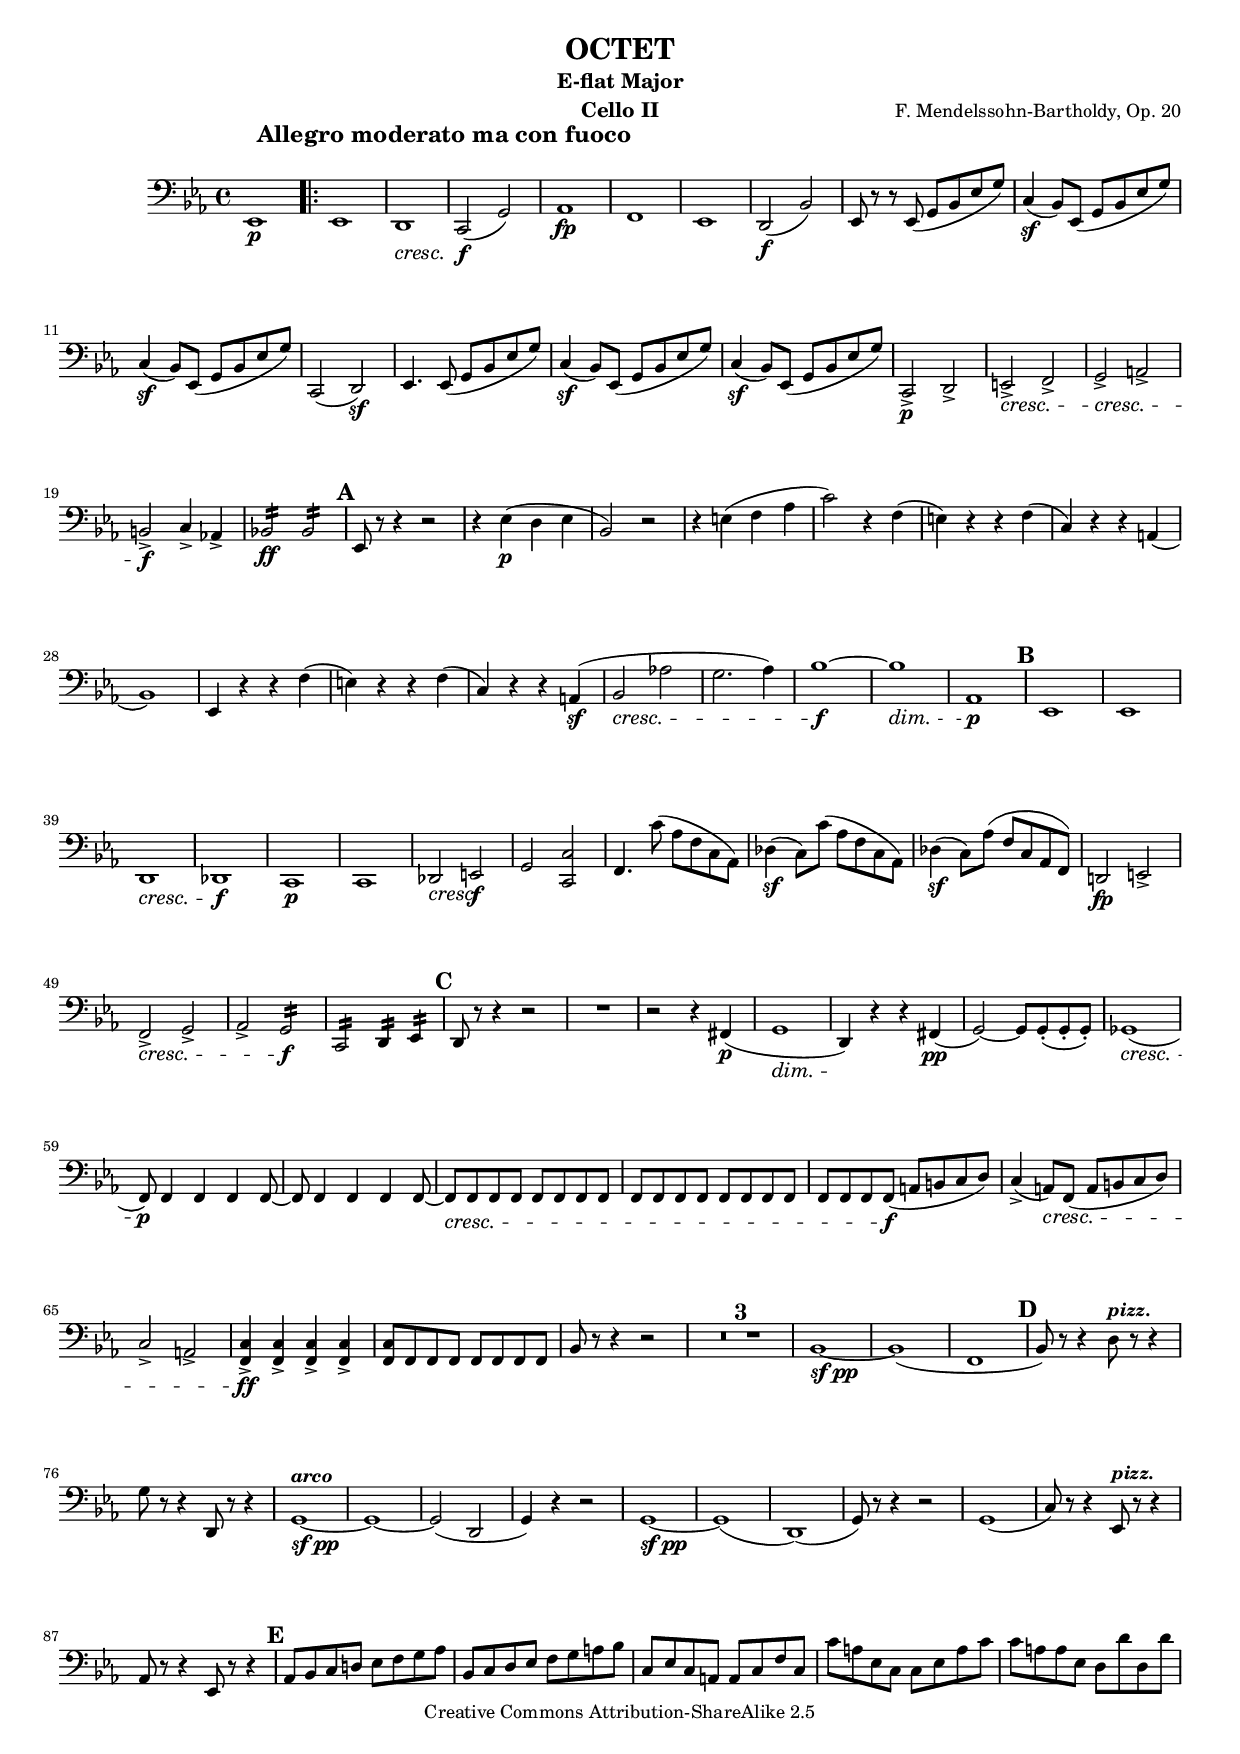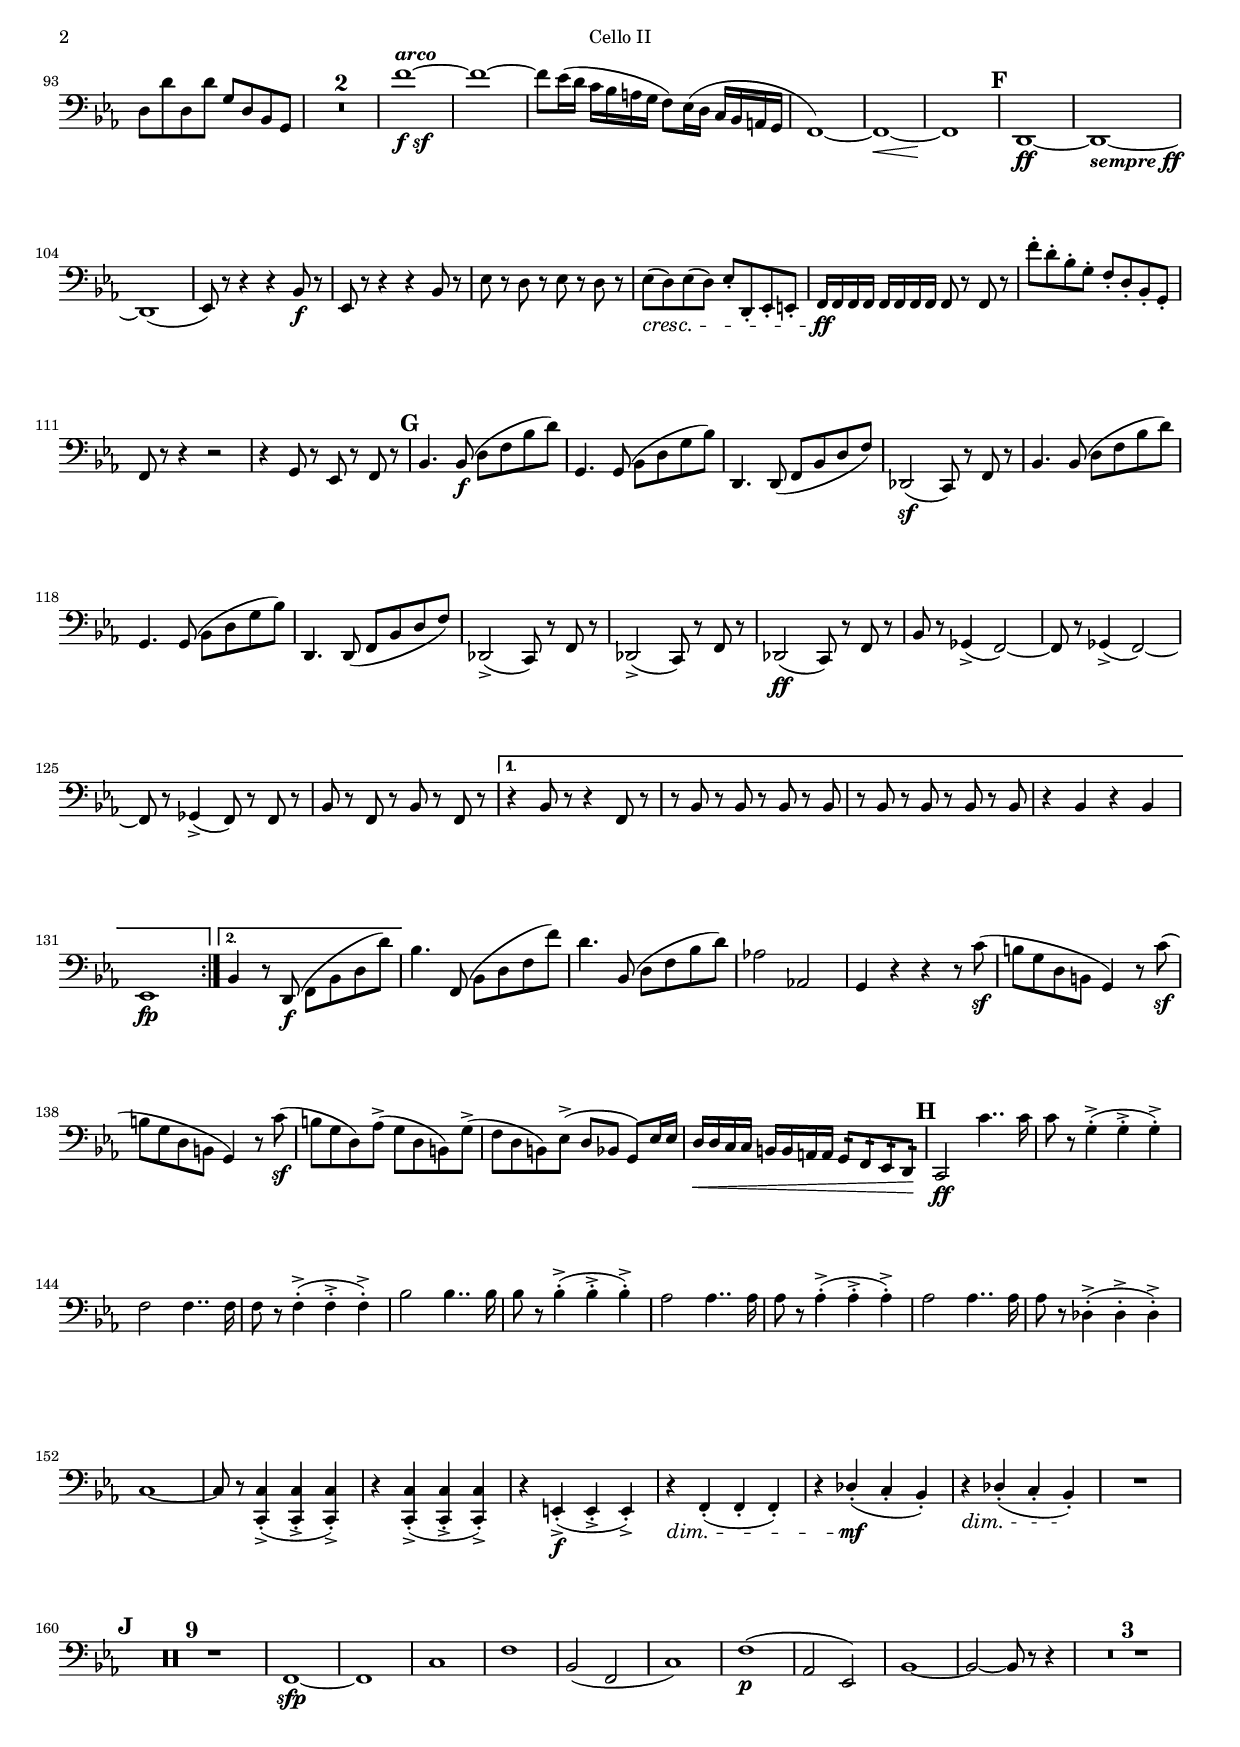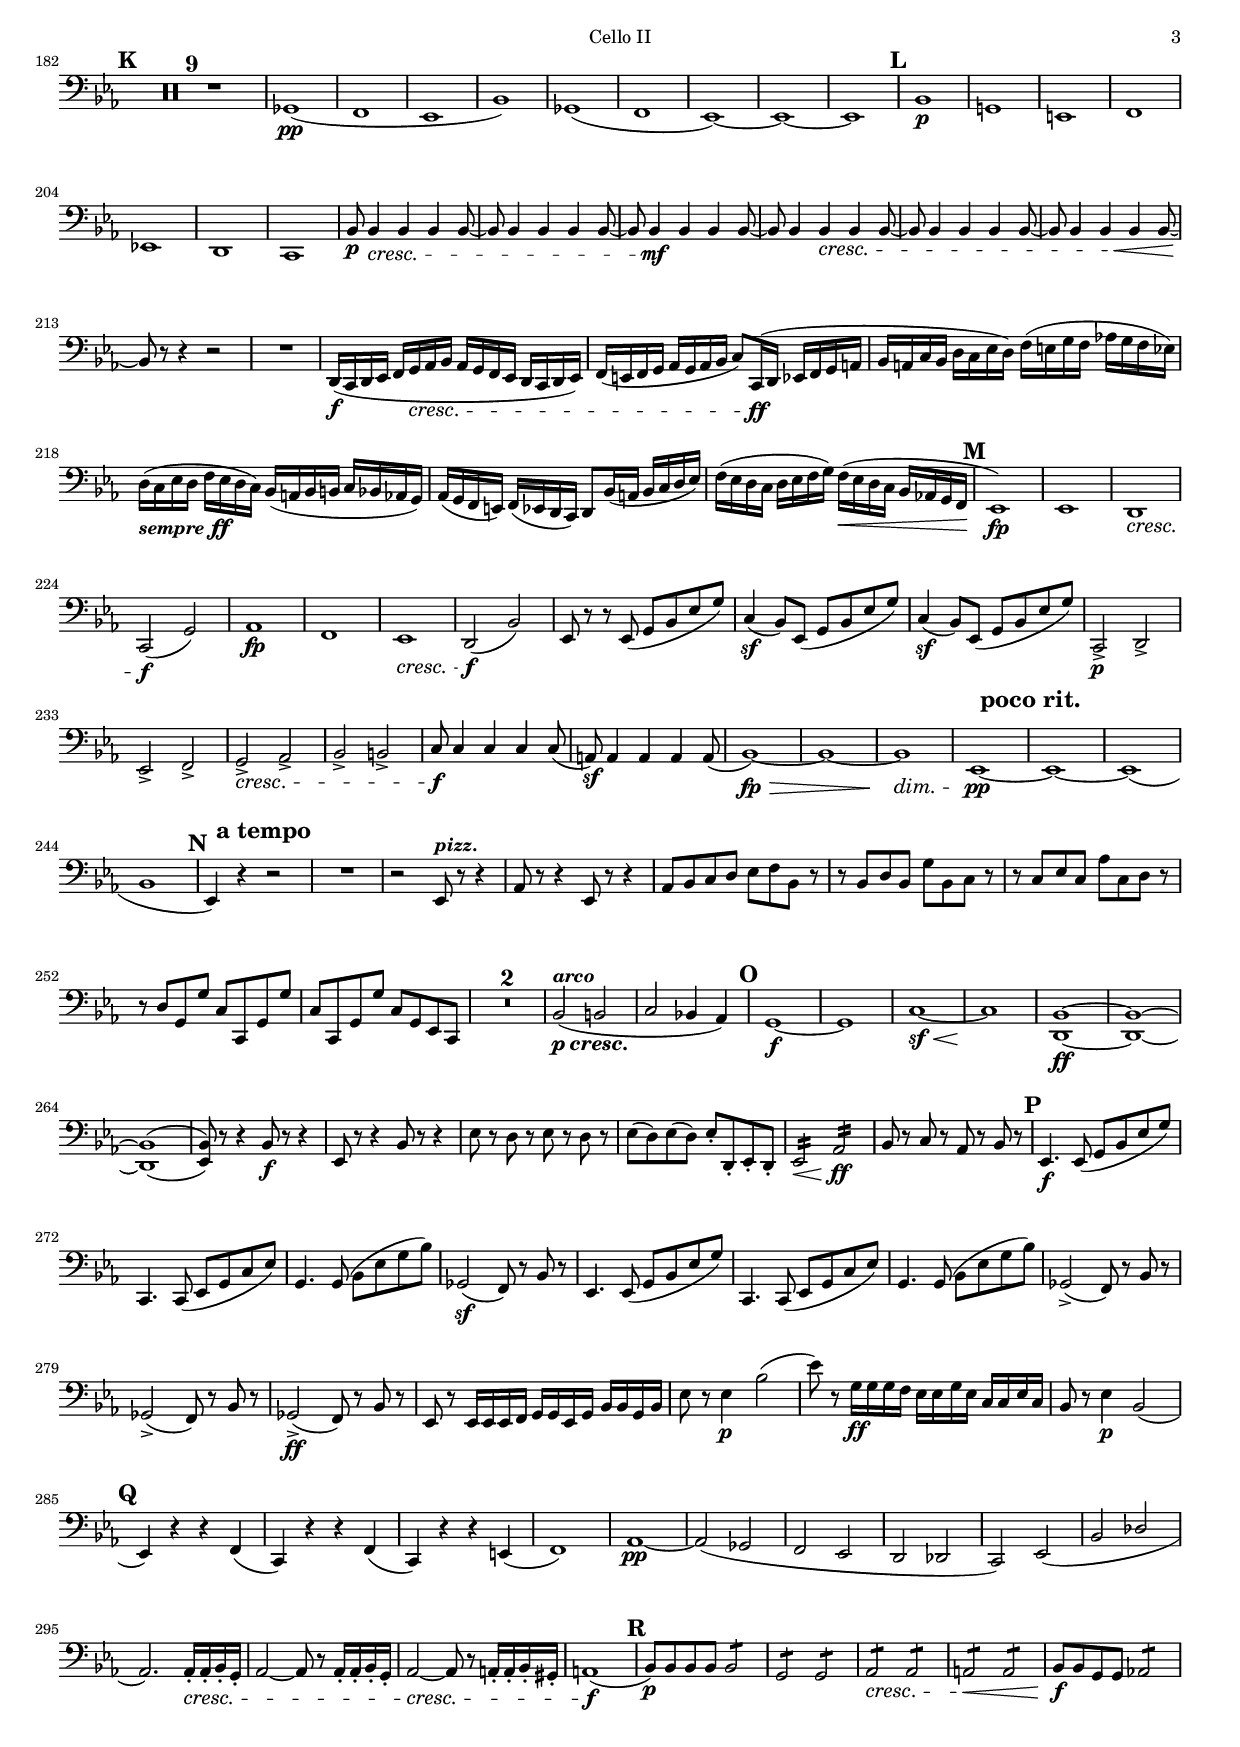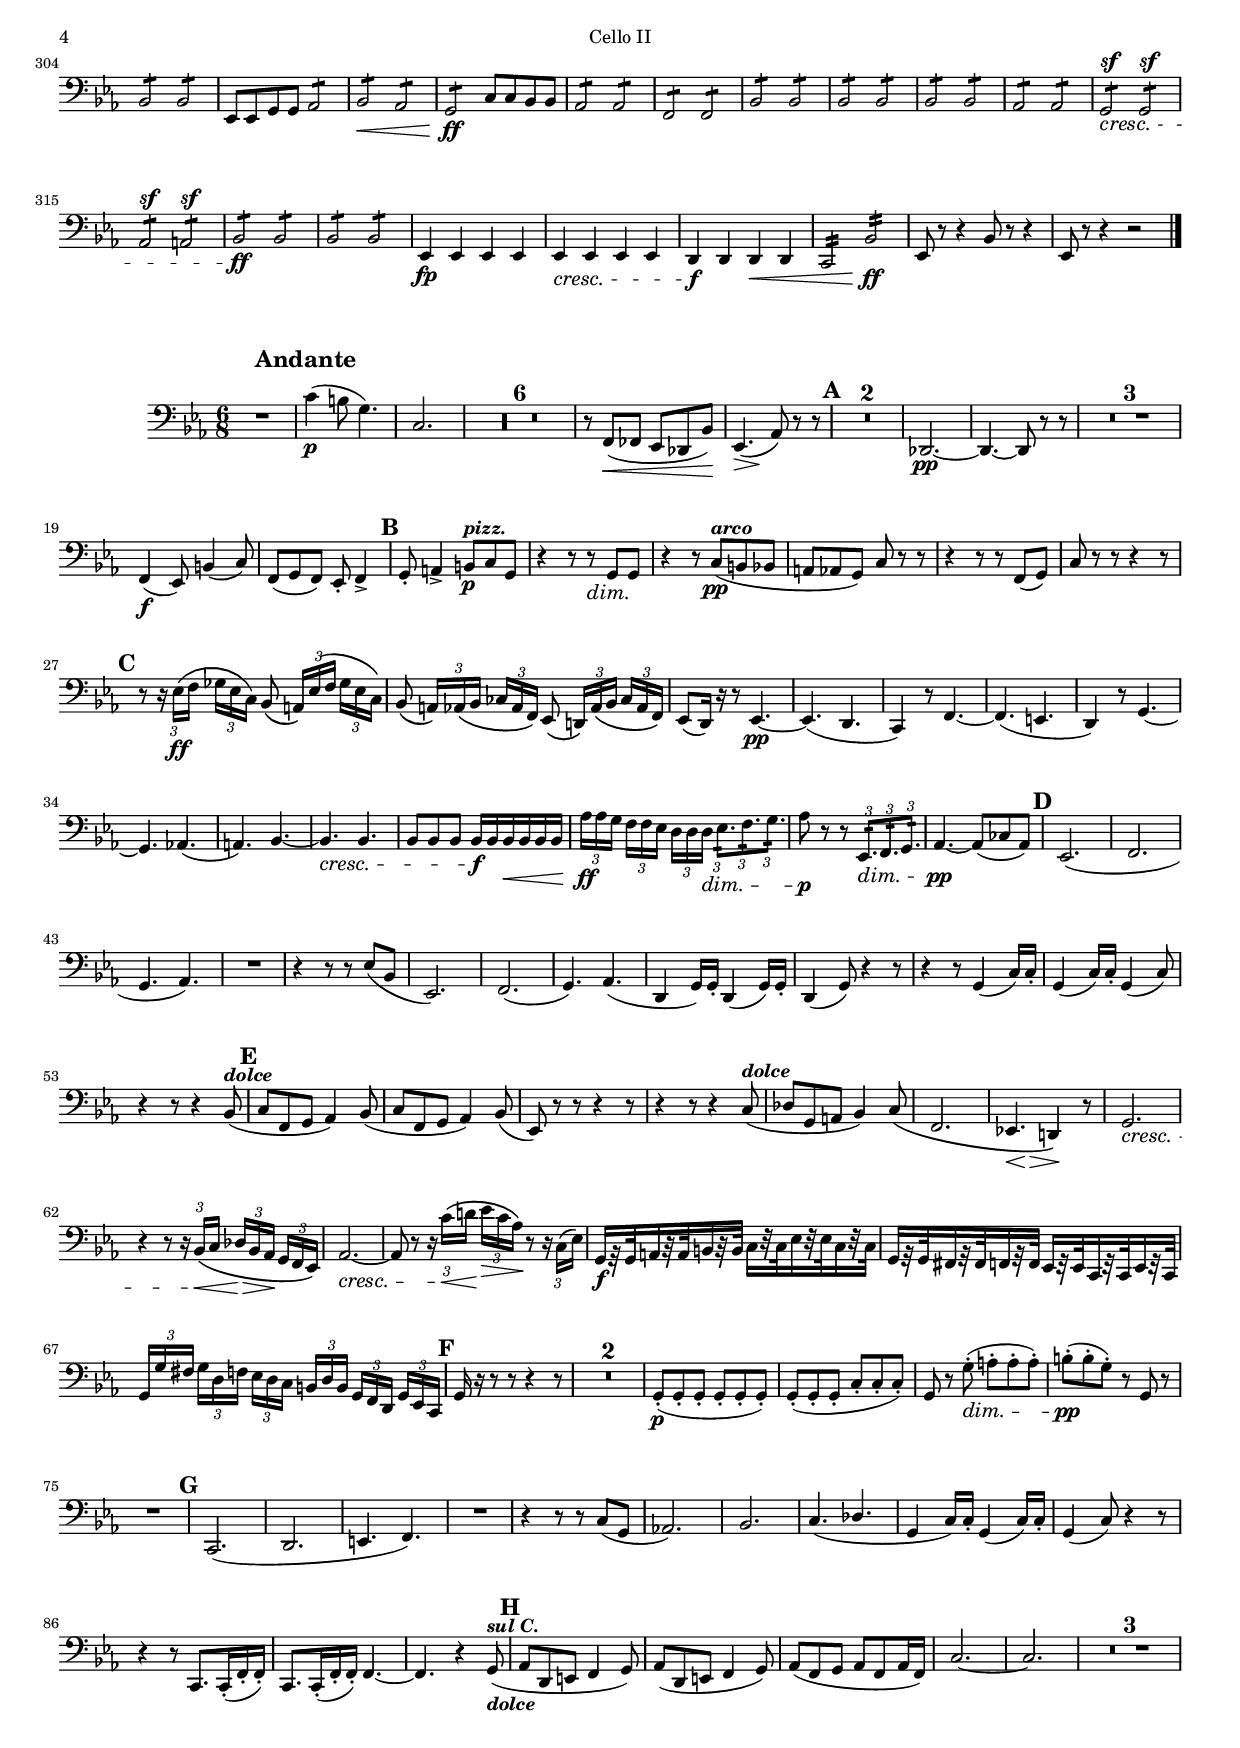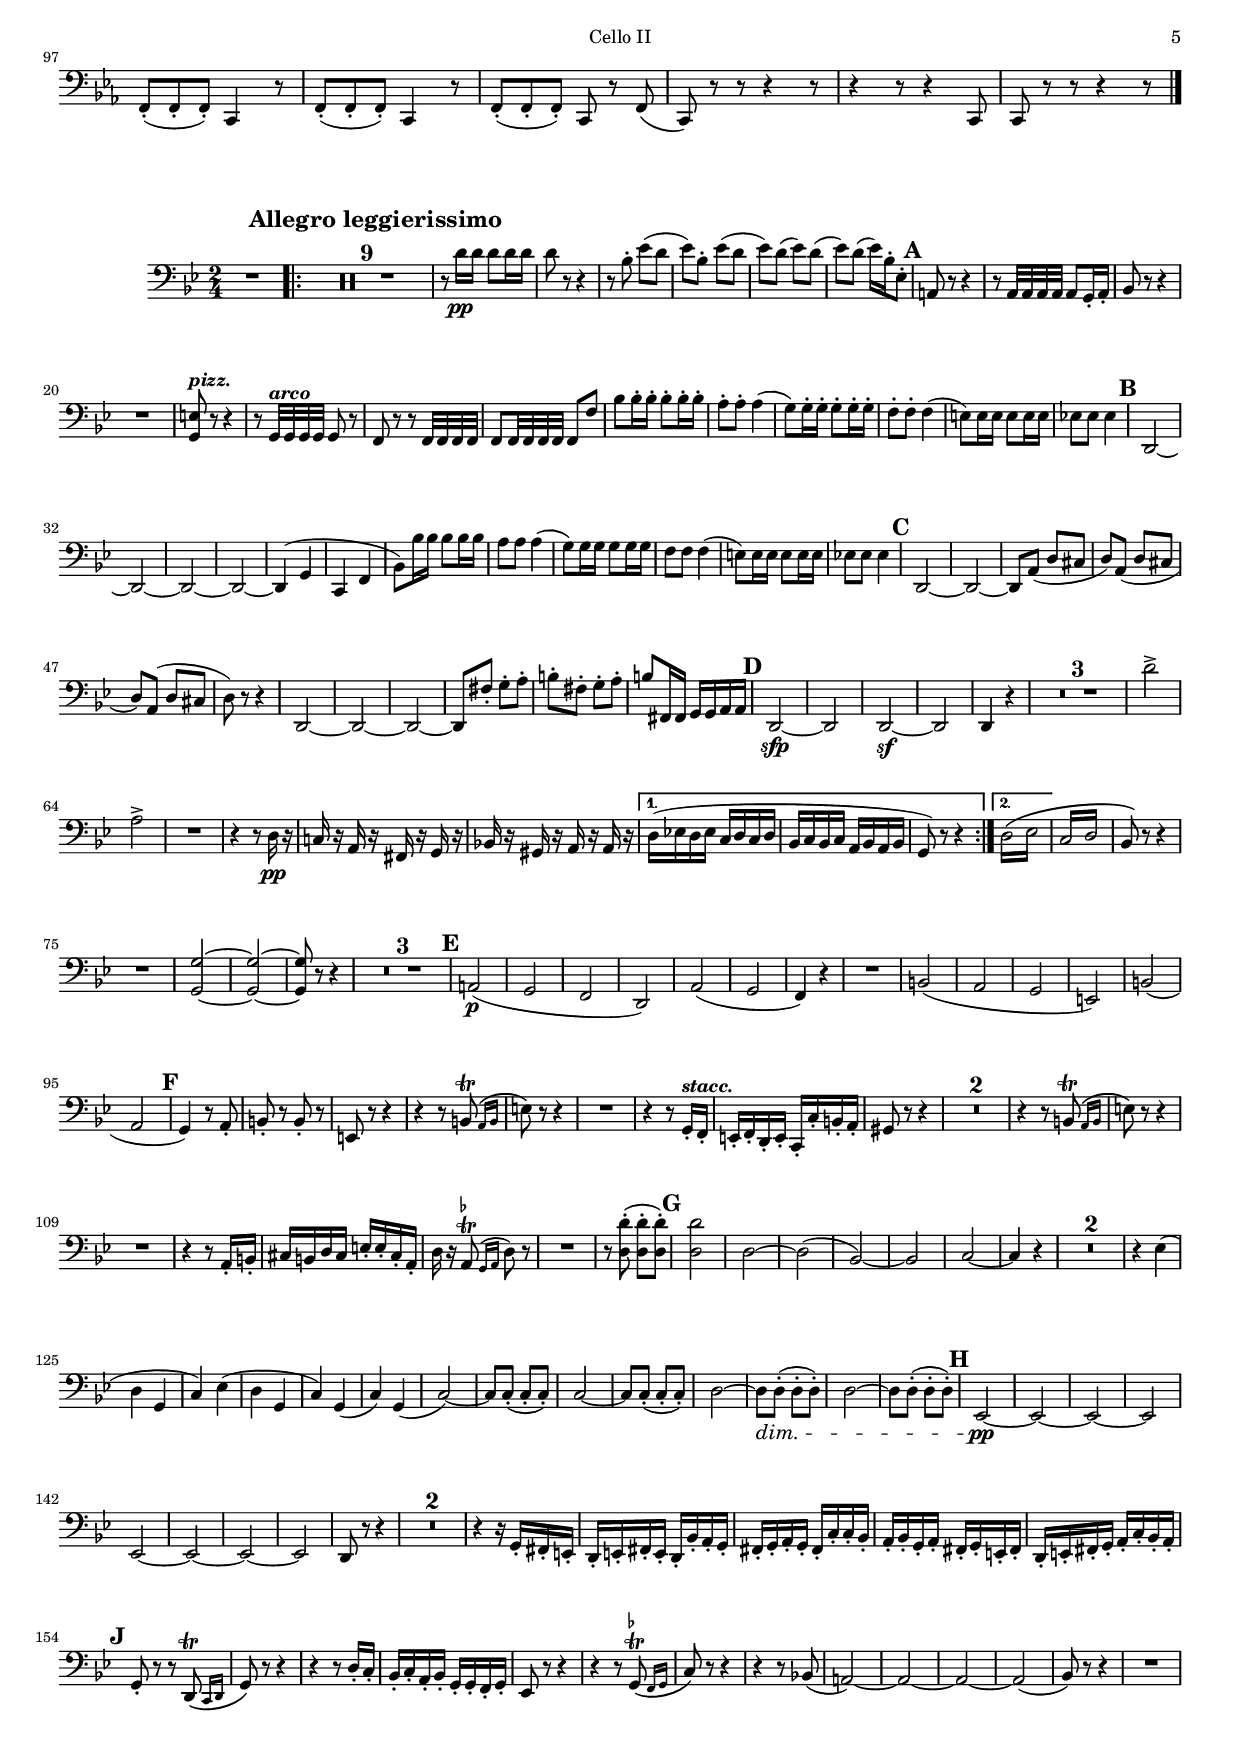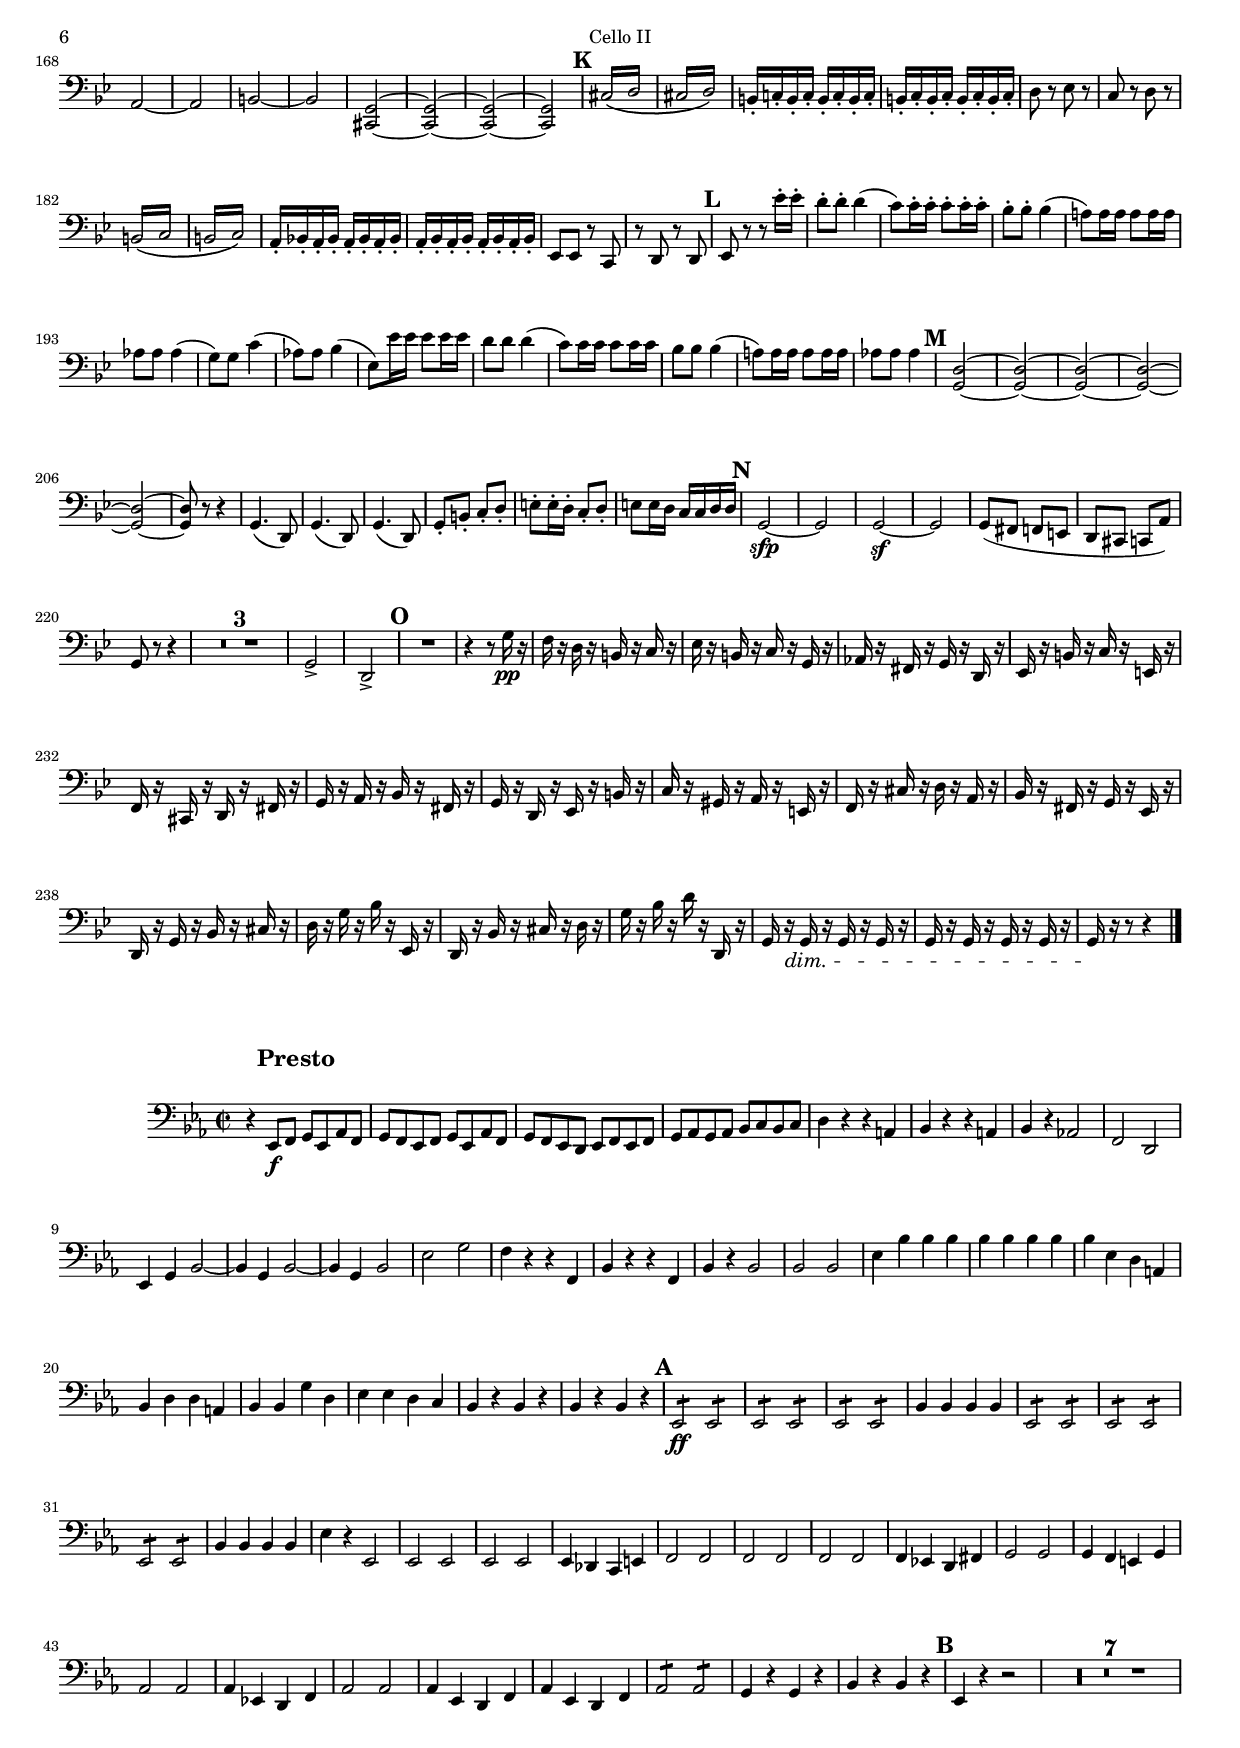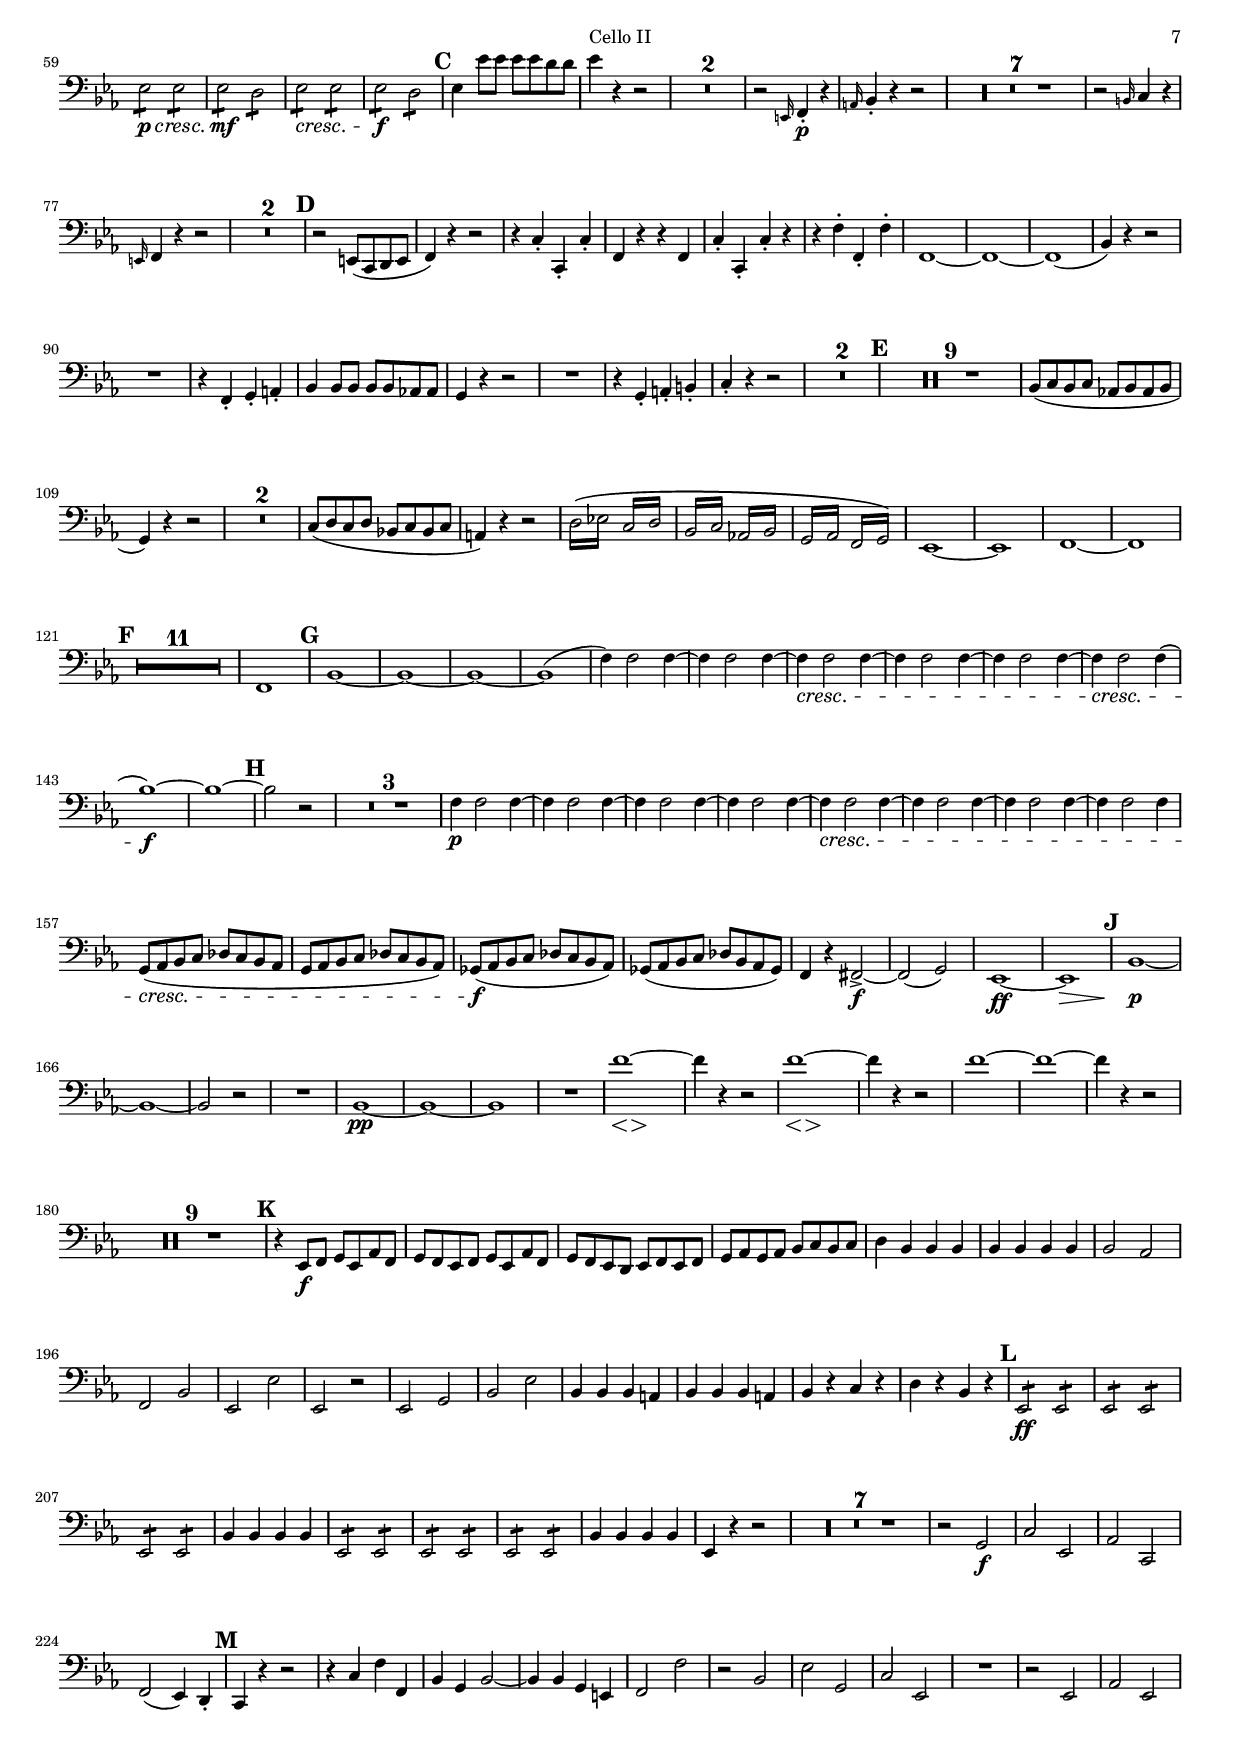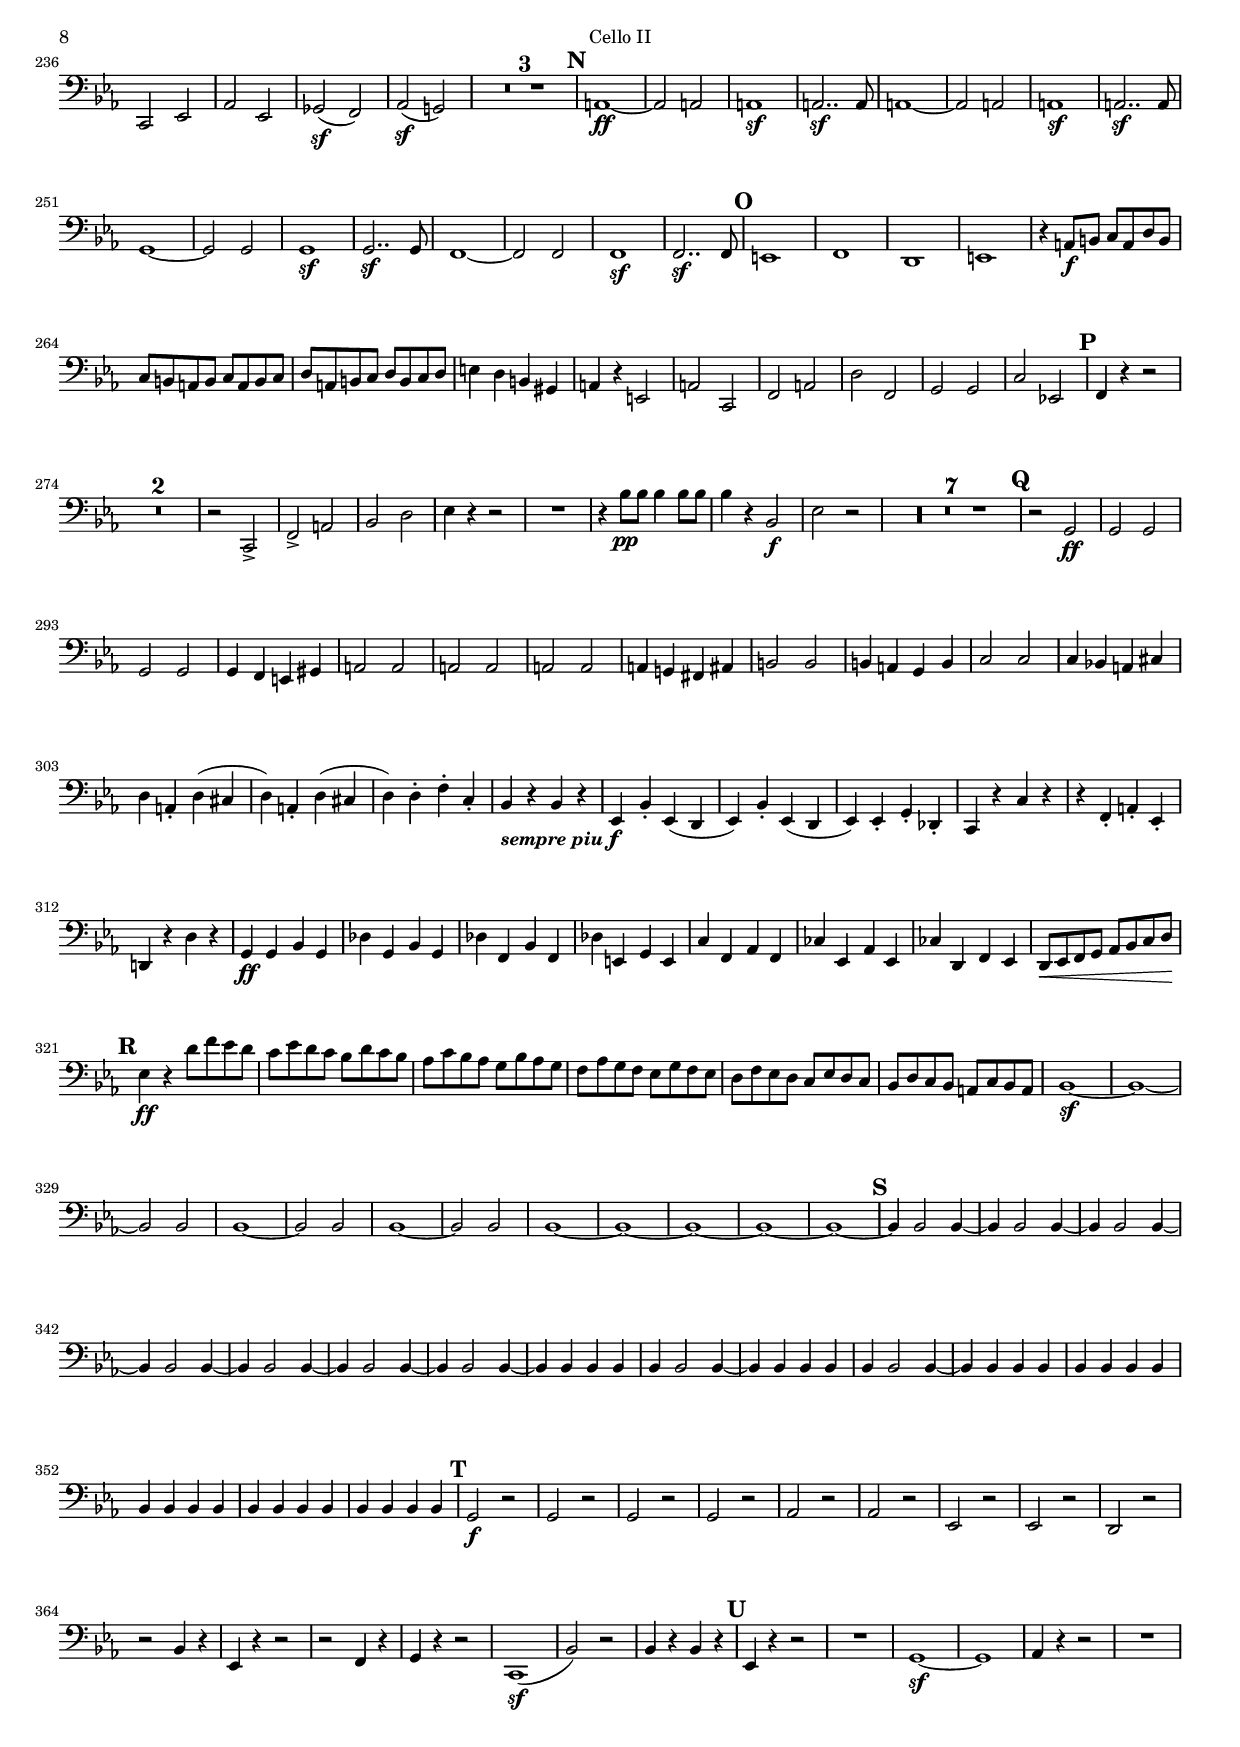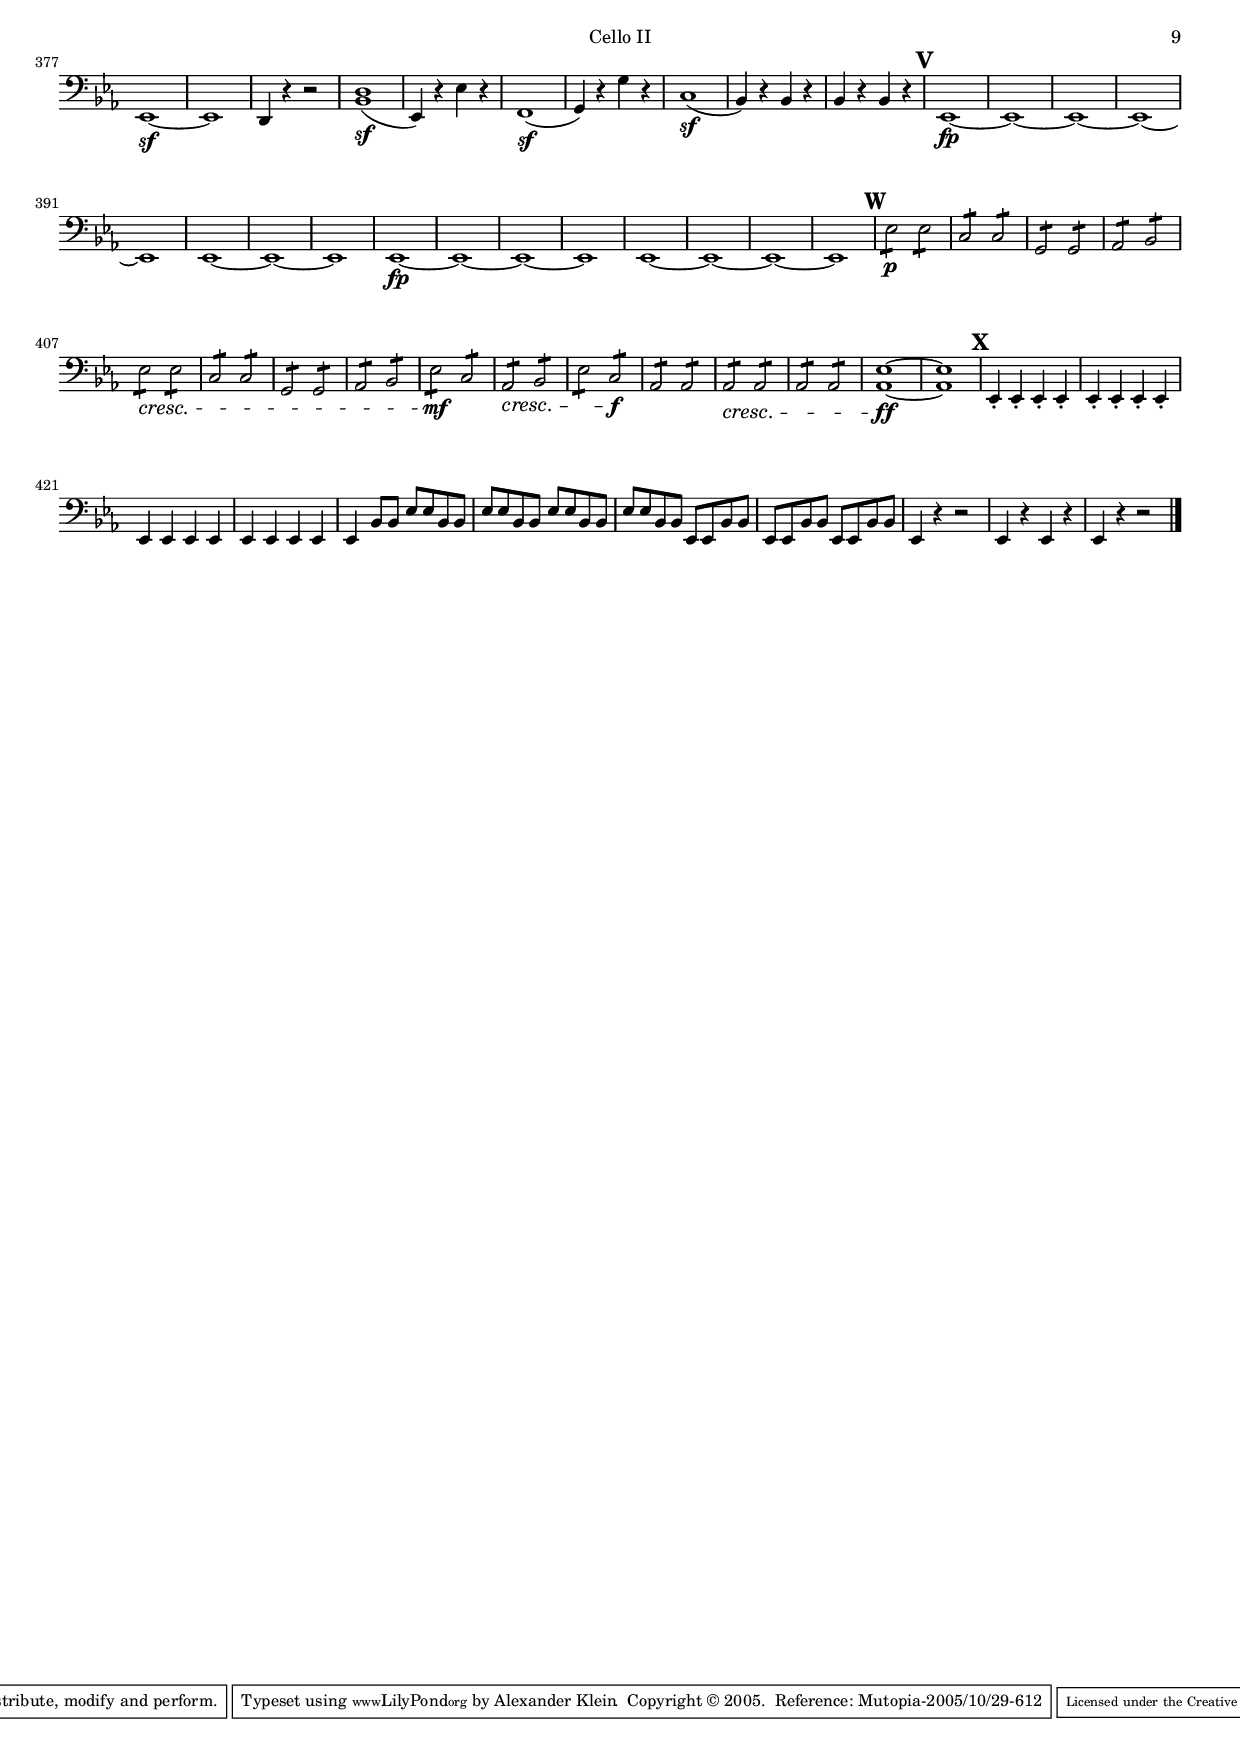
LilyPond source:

% This file creates the part for cello 2.
\header {
    \include "header.ly"            
    instrument = "Cello II"
    head = "Cello II"
}

\paper {
 firstpagenumber = 2
}
#(set-global-staff-size 16)
FirstMovementMarks = 
{
 s1*20 
 \mark \default
 s1*16
 \mark \default
 s1*15
 \mark \default
 s1*23
 \mark \default
 s1*13
 \mark \default % "E"
 s1*14
 \mark \default
 s1*11
 \mark \default
 s1*29
 \mark \default
 s1*18
 \mark \default
 s1*22
 \mark \default % "K"
 s1*18
 \mark \default
 s1*21
 \mark \default % "M" 
 s1*24
 \mark \default
 s1*13
 \mark \default % "O"
 s1*13
 \mark \default
 s1*14
 \mark \default
 s1*14
 \mark \default
} 

SecondMovementMarks =
{
 s2.*11
 \mark \default
 s2.*9
 \mark \default
 s2.*6
 \mark \default
 s2.*14
 \mark \default
 s2.*13
 \mark \default
 s2.*14
 \mark \default
 s2.*8
 \mark \default
 s2.*13
 \mark \default
}

ThirdMovementMarks =
{
 s2*16 
 \mark \default
 s2*14
 \mark \default
 s2*12
 \mark \default
 s2*12
 \mark \default
 s2*27
 \mark \default
 s2*14
 \mark \default
 s2*19
 \mark \default
 s2*23
 \mark \default
 s2*16
 \mark \default
 s2*22
 \mark \default
 s2*12
 \mark \default
 s2*14
 \mark \default
 s2*12
 \mark \default
 s2*12
 \mark \default
 
}

FourthMovementMarks =
{
  s1*24
  \mark \default
  s1*26
  \mark \default
  s1*12
  \mark \default
  s1*17
  \mark \default % "D"
  s1*19
  \mark \default
  s1*22
  \mark \default
  s1*12
  \mark \default
  s1*12
  \mark \default
  s1*20
  \mark \default
  s1*24
  \mark \default
  s1*16
  \mark \default
  s1*20
  \mark \default
  s1*18
  \mark \default
  s1*16
  \mark \default
  s1*14
  \mark \default
  s1*18
  \mark \default
  s1*30
  \mark \default
  s1*18
  \mark \default
  s1*16
  \mark \default
  s1*16
  \mark \default
  s1*16
  \mark \default
  s1*16
  \mark \default
  s1*16
  \mark \default
  s1
}

%Cello 2, 1st movement

SecondCelloFirstMovement =
{
 \relative c {  
  \key c \minor
  \clef "bass"
  \time 4/4
  ees,1\p
  \repeat volta 2 {
   ees
   << {d } {s4. \cresc s8 s2} >> |
   c2(\f g') |
   aes1\fp |
   f |
   ees |
   d2(\f bes') |
   ees,8 r r ees( g bes ees g) |
   c,4(\sf bes8) ees,( g bes ees g) |
   c,4(\sf bes8) ees,( g bes ees g) |
   c,,2( d)\sf |
   ees4. ees8( g bes ees g) |
   c,4(\sf bes8) ees,( g bes ees g) |
   c,4(\sf bes8) ees,( g bes ees g) |
   c,,2\p\accent d\accent |
   e\accent \cresc f\accent |
   g\accent \cresc a\accent |
   b2\f\accent c4\accent aes!\accent |
   bes!2:16\ff bes2:16 |
   ees,8 r r4 r2 |
   r4 ees'(\p d ees |
   bes2) r |
   r4 e( f aes |
   c2) r4 f,( |
   e) r r f( |
   c) r r a( |
   bes1) |
   ees,4 r r f'( |
   e) r r f( |
   c) r r a(\sf |
   bes2 \cresc aes'! |
   g2. aes4) |
   bes1\f~ |
   \dim bes |
   aes,\p |
   ees |
   ees |
   \cresc d |
   des\f |
   c\p |
   c |
   \cresc des2 e\f |
   g <c, c'> |
   f4. c''8( aes f c aes) |
   des4\sf( c8) c'( aes f c aes) |
   des4\sf( c8) aes'( f c aes f) |
   d!2\fp e\accent |
   \cresc f\accent g\accent |
   aes\accent g2:16\f |
   c,2:16 d4:16 ees4:16 |
   d8 r r4 r2 |
   R1 |
   r2 r4 fis\p( |
   \dim g1 |
   d4)\! r r fis(\pp |
   g2)~ g8 g-.( g-. g-.) |
   \cresc ges1( |
   f8)\p f4 f f f8~ |
   f f4 f f f8~ |
   \cresc f f f f f f f f |
   f f f f f f f f |
   f f f f\f( a b c d) |
   c4\accent( a8) \cresc f( a b c d) |
   c2\accent a\accent |
   <f c'>4\accent\ff <f c'>4\accent <f c'>4\accent <f c'>4\accent |
   <f c'>8 f f f f f f f |
   bes r r4 r2 |
   R1*3 |
   bes1_\markup{\dynamic "sf pp"}~ |
   bes( |
   f |
   bes8) r r4 d8^\markup{\bold\italic "pizz."} r r4 |
   g8 r r4 d,8 r r4 |
   g1^\markup{\bold\italic "arco"}_\markup{\dynamic "sf pp"}~ |
   g~ |
   g2( d |
   
   %% Bar 80
   g4) r r2 |
   g1_\markup{\dynamic "sf pp"}~ |
   g( |
   d)( |
   g8) r r4 r2 |
   g1( |
   c8) r r4 ees,8^\markup{\bold\italic "pizz."} r r4 |
   aes8 r r4 ees8 r r4 |
   aes8 bes c d! ees f g aes |
   bes, c d ees f g a bes |
   c, ees c a a c f c |
   c' a ees c c ees a c |
   c a a ees d d' d, d' |
   d, d' d, d' g, d bes g |
   R1*2 |
   f''1_\markup{\dynamic "f sf"}^\markup{\bold\italic "arco"}~ |
   f~ |
   f8 ees16( d c bes a g f8) ees16( d c bes a g |
   f1)~ |
   
   %% Bar 100
   << {f~ } {s2..\< s8\! } >> |
   f1 |
   d\ff~ |
   d_\markup{\bold\italic "sempre" \dynamic "ff"}~ |
   d( |
   ees8) r r4 r bes'8\f r |
   ees, r r4 r bes'8 r |
   ees r d r ees r d r |
   \cresc ees( d) ees( d) ees8-. d,-. ees-. e-. |
   f16\ff f f f f f f f f8 r f r |
   f''-. d-. bes-. g-. f-. d-. bes-. g-. |
   f r r4 r2 |
   r4 g8 r ees r f r |
   bes4. bes8\f( d f bes d) |
   g,,4. g8( bes d g bes) |
   d,,4. d8( f bes d f) |
   des,2\sf( c8) r f r |
   bes4. bes8( d f bes d) |
   g,,4. g8( bes d g bes) |
   d,,4. d8( f bes d f) |
   des,2\accent( c8) r f r |
   des2\accent( c8) r f r |
   des2\ff( c8) r f r |
   bes r ges4\accent( f2)~ |
   f8 r ges4\accent( f2)~ |
   f8 r ges4\accent( f8) r f r |
   bes r f r bes r f r |
  }
  \alternative {
   {
    r4 bes8 r r4 f8 r |
    r bes r bes r bes r bes |
    r bes r bes r bes r bes |
    r4 bes r bes |
    ees,1\fp |
   }
   {
    bes'4 r8 d,\f( f  bes d d') |
   }
  }
  bes4. f,8( bes d f f') |
  d4. bes,8( d f bes d) |
  aes!2 aes,! |
  g4 r r r8 c'\sf( |
  b g d b g4) r8 c'\sf( |
  b g d b g4) r8 c'\sf( |
  b g d) aes'\accent( g d b) g'\accent( |
  
  %% Bar 140
  f d b) ees\accent( d bes g) ees'16 ees |
  d\< d c c b b a a g8:16 f8:16 ees8:16 d8:16\! |
  c2\ff c''4.. c16 |
  c8 r g4-.\accent( g-.\accent g-.\accent) |
  f2 f4.. f16 |
  f8 r f4-.\accent( f-.\accent f-.\accent) |
  bes2 bes4.. bes16 |
  bes8 r bes4-.\accent( bes-.\accent bes-.\accent) |
  aes2 aes4.. aes16 |
  aes8 r aes4-.\accent( aes-.\accent aes-.\accent) |
  aes2 aes4.. aes16 |
  aes8 r des,4-.\accent( des-.\accent des-.\accent) |
  c1~ |
  c8 r <c, c'>4-.\accent( <c c'>-.\accent <c c'>-.\accent) |
  r  <c c'>-.\accent( <c c'>-.\accent <c c'>-.\accent) |
  r e-.\accent\f( e-.\accent e-.\accent) |
  r \dim f-.( f-. f-.) |
  r \stemUp des'-.\mf( c-. bes-.) |
  r \dim des-.( c-. bes-.)\! \stemNeutral |
  R1*10 |
  f1\sfp~ |
  f |
  c' |
  f |
  bes,2( f |
  c'1) |
  f\p( |
  aes,2 ees) |
  bes'1~ |
  bes2~bes8 r r4 |
  R1*12 |
  ges1(\pp |
  f |
  ees |
  bes') |
  ges( |
  f |
  ees1)~ |
  ees~ |
  ees |
  bes'\p |
  g! |
  e |
  f |
  ees! |
  d |
  c |
  bes'8\p bes4 \cresc bes bes bes8~ |
  bes bes4 bes bes bes8~ |
  bes bes4\mf bes bes bes8~ |
  
  %% Bar 210
  bes bes4 bes \cresc bes bes8~ |
  bes bes4 bes bes bes8~ |
  << {bes bes4 bes bes bes8~} {s2 s2\< } >> |
  bes8\! r r4 r2 |
  R1 |
  d,16\f( c d ees f g \cresc aes bes aes g f ees d c d ees) |
  f( e f g aes g aes bes c8) c,16(\ff d ees f g a |
  bes a c bes d c ees d) f( e g f aes! g f ees) |
  d_\markup{\bold\italic "sempre" \dynamic "ff"}( c ees d f ees d c) bes( a bes b c bes aes g) |
  aes( g f e) f( ees d c) d8 bes'16( a bes c d ees) |
  
  %% Bar 220
  f( ees d c d ees f g) f(\< ees d c bes aes! g f\! |
  ees1\fp) |
  ees |
  \cresc d |
  c2(\f g') |
  aes1\fp |
  f |
  \cresc ees |
  d2(\f bes') |
  ees,8 r r ees( g bes ees g) |
  c,4\sf( bes8) ees,( g bes ees g) |
  c,4\sf( bes8) ees,( g bes ees g) |
  c,,2\p\accent d\accent |
  ees\accent f\accent |
  \cresc g\accent aes\accent |
  bes\accent b\accent |
  c8\f c4 c c c8( |
  a)\sf a4 a a a8( |
  bes1\fp\>)~ |
  bes~ |
  \dim bes |
  ees,\pp~ |
  ees~ |
  ees( |
  bes' |
  ees,4) r r2 |
  R1 |
  r2 ees8^\markup{\bold\italic "pizz."} r r4 |
  aes8 r r4 ees8 r r4 |
  aes8 bes c d ees f bes, r |
  r bes d bes g' bes, c r |
  r c ees c aes' c, d r |
  r d g, g' c, c, g' g' |
  c, c, g' g' c, g ees c |
  R1*2 |
  bes'2^\markup{\bold\italic "arco"}_\markup{\dynamic "p" \large\bold\italic "cresc."}( b |
  c bes!4 aes) |
  g1\f~ |
  g |
  c\sf\<~ |
  c\! |
  <d, bes'>1~\ff |
  <d bes'>~ |
  \set doubleSlurs = ##t
  <d bes'>( |
  <ees bes'>8) \set doubleSlurs = ##f r r4 bes'8\f r r4 |
  ees,8 r r4 bes'8 r r4 |
  ees8 r d r ees r d r |
  ees( d) ees( d) ees-. d,-. ees-. d-. |
  ees2:16\< aes2:16\ff |
  bes8 r c r aes r bes r |
  ees,4.\f ees8( g bes ees g) |
  c,,4. c8( ees g c ees) |
  g,4. g8( bes ees g bes) |
  ges,2\sf( f8) r bes r |
  ees,4. ees8( g bes ees g) |
  c,,4. c8( ees g c ees) |
  g,4. g8( bes ees g bes) |
  ges,2\accent( f8) r bes r |
  ges2\accent( f8) r bes r |
  ges2\ff\accent( f8) r bes r |
  ees,8 r ees16 ees ees f g g ees g bes bes g bes |
  ees8 r ees4\p bes'2( |
  ees8) r g,16\ff g g f ees ees g ees c c ees c |
  bes8 r ees4\p bes2( |
  ees,4) r r f( |
  c) r r f( |
  c) r r e( |
  f1) |
  aes\pp~ |
  aes2( ges |
  f ees |
  d des |
  c) \stemUp ees( |
  bes' des |
  aes2.) \stemNeutral \cresc aes16-. aes-. bes-. g-. |
  aes2~ aes8 r aes16-. aes-. bes-. g-. |
  \cresc aes2~ aes8 r a16-. a-. bes-. gis-. |
  a1\f( |
  bes8)\p bes bes bes bes2:8 |
  
  %% Bar 300
  g2:8 g2:8 |
  \cresc aes2:8 aes2:8 |
  a2:8\< a2:8 |
  bes8\f bes g g aes!2:8 |
  bes2:8 bes2:8 |
  ees,8 ees g g aes2:8 |
  bes2:8\< aes2:8 |
  g2:8\ff c8 c bes bes |
  aes2:8 aes2:8 |
  f2:8 f2:8 |
  bes2:8 bes2:8 |
  bes2:8 bes2:8 |
  bes2:8 bes2:8 |
  aes2:8 aes2:8 |
  \cresc g2:8^\markup{\dynamic "sf"} g2:8^\markup{\dynamic "sf"} |
  aes2:8^\markup{\dynamic "sf"} a2:8^\markup{\dynamic "sf"} |
  bes2:8\ff bes2:8 |
  bes2:8 bes2:8 |
  ees,4\fp ees ees ees |
  \cresc ees ees ees ees |
  d\f d d\< d |
  c2:16 bes'2:16\ff |
  ees,8 r r4 bes'8 r r4 |
  ees,8 r r4 r2 |
  \bar "|."
 }    
}

SecondCelloFirstMovementTiming =
{
 s1^\markup {" " \raise #4.0 \bold\huge "Allegro moderato ma con fuoco"} | 
 s1*180 \pageBreak
 s1*59
 s1^\markup{" " \raise #2.0 \bold\huge "poco rit."} |
 s1*3 |
 s1^\markup{" " \raise #2.0 \bold\huge "a tempo"}
}

%Cello 2, 2nd movement

SecondCelloSecondMovement =
{
\override TupletBracket  #'bracket-visibility = ##f
 \relative c' {  
  \key c \minor
  \clef "bass"
  \time 6/8
  R2.
  c4\p( b8 g4.) |
  c,2. |
  R2.*6 |
  r8 f,(\< fes ees des bes'\!) |
  << {ees,4.( } {s4\> s8\! } >> aes8) r r |
  R2.*2 |
  des,2.\pp~ |
  des4.~ des8 r r |
  R2.*3 |
  f4\f( ees8) b'4( c8) |
  
  %% Bar 20
  f,8( g f) ees-. f4\accent |
  g8-. a4\accent b8\p^\markup{\bold\italic "pizz."} c g |
  r4 r8 r \dim g g\! |
  r4 r8 c\pp(^\markup{\bold\italic "arco"} b bes |
  a aes g) c r r |
  r4 r8 r f,( g) |
  c r r r4 r8 |
  r8 \times 2/3 {r16 ees[\(\ff f]} \times 2/3 {ges[ ees c]\)} bes8\( \override TupletBracket  #'number-visibility = ##f \times 2/3 {a16\)[ ees'\( f]} \times 2/3 {ges[ ees c]\)} |
  bes8\( \times 2/3 {a16\)[ aes\( bes]} \times 2/3 {ces[ aes f\)]} ees8\( \times 2/3 {d!16\)[ aes'\( bes]} \times 2/3 {ces[ aes f]\)} |
  ees8( d16) r r8 ees4.\pp~ |
  ees( d |
  c4) r8 f4.~ |
  f( e |
  d4) r8 g4.~ |
  g aes!( |
  a4.) bes~ |
  bes \cresc bes |
  bes8 bes bes bes16\f bes bes\< bes bes bes |
  \revert TupletBracket  #'number-visibility
  \times 2/3 {aes'\ff[ aes g]} \times 2/3 {f[ f ees]} \times 2/3 {d[ d d]} \dim \override TupletBracket  #'number-visibility = ##f \times 2/3 {ees8.:16} \times 2/3 {f8.:16} \times 2/3 {g8.:16} |
  aes8\p r r  \times 2/3 {ees,8.:16} \dim \times 2/3 {f8.:16} \times 2/3 {g8.:16} |
  \revert TupletBracket  #'number-visibility
  
  %% Bar 40
  aes4.~\pp aes8( ces aes) |
  ees2.( |
  f |
  g4. aes) |
  R2. |
  r4 r8 r ees'( bes |
  ees,2.) |
  f( |
  g4.) aes( |
  d,4 g16) g-. d4( g16) g-. |
  d4( g8) r4 r8 |
  r4 r8 g4( c16) c-. |
  g4( c16) c-. g4( c8) |
  r4 r8 r4 bes8(^\markup{\bold\italic "dolce"} |
  c f, g aes4) bes8( |
  c f, g aes4) bes8( |
  ees,) r r r4 r8 |
  r4 r8 r4 c'8^\markup{\bold\italic "dolce"}( |
  des g, a bes4) c8\( |
  f,2. |
  << {ees!4. d!4\)} {s8.\< s8.\> s4\!} >> r8 |
  \cresc g2. |
  r4 r8 \times 2/3 {r16 bes\(\<[ c]} \times 2/3 {des\>[ bes aes]\!} \times 2/3 {g[ f ees]\)} |
  \cresc aes2.~ |
  \override TupletBracket  #'number-visibility = ##f 
  aes8 r \times 2/3 {r16 c'[\<\( d!\!]} \times 2/3 {ees[\> c aes]\)\!} r8 \times 2/3 {r16 c,([ ees])} |
  g,16\f[ r32 g a16 r32 a b16 r32 b] c16[ r32 c ees16 r32 ees c16 r32 c] |
  g16[ r32 g fis16 r32 fis f16 r32 f] ees16[ r32 ees c16 r32 c ees16 r32 c] |
  \revert TupletBracket  #'number-visibility \times 2/3 {g'16[ g' fis]} \override TupletBracket  #'number-visibility = ##f \times 2/3 {g[ d f]} \times 2/3 {ees[ d c]} \times 2/3 {b[ d b]} \times 2/3 {g[ f d]} \times 2/3 {g[ ees c]} |
  g'16 r r8 r r4 r8 |
  R2.*2 |
  
  %% Bar 71
  g8-.\p( g-. g-. g-. g-. g-.) |
  g-.( g-. g-. c-. c-. c-.) |
  g r g'-.( \dim a-. a-. a-.) |
  b-.(\pp b-. g-.) r g, r |
  R2. |
  c,2.( |
  d |
  e4. f) |
  R2. |
  r4 r8 r c'( g |
  aes!2.) |
  bes |
  \stemUp
  c4.( des |
  g,4 c16) c-. g4( c16) c-. \stemNeutral |
  g4( c8) r4 r8 |
  r4 r8 c,8. c16-.( f-. f-.) |
  c8. c16-.( f-. f-.) f4.~ |
  f r4 g8(^\markup{\bold\italic "sul C."}_\markup{\bold\italic "dolce"} |
  aes d, e f4 g8) |
  aes( d, e f4 g8) |
  aes( f g aes f aes16 f) |
  c'2.~ |
  c |
  R2.*3 |
  f,8-.( f-. f-.) c4 r8 |
  f-.( f-. f-.) c4 r8 |
  f-.( f-. f-.) c8 r f( |
  c) r r r4 r8 |
  r4 r8 r4 c8 |
  c r r r4 r8 |
  \bar "|."
  
 }
 \revert TupletBracket  #'bracket-visibility
}

SecondCelloSecondMovementTiming =
{
 s2.*1^\markup {" " \raise #4.0 \bold\huge "Andante"} |
 s2.*95 \pageBreak
}

%Cello 2, 3rd movement

SecondCelloThirdMovement =
{
 \relative c {  
  \key g \minor
  \time 2/4
  \clef "bass"
  R2
  \repeat volta 2 {
   R2*9
   r8 d'16\pp d d8 d16 d |
   d8 r r4 |
   r8 bes-. ees( d |
   ees) bes-. ees( d |
   ees) d( ees) d( |
   ees) d( ees16) bes-. ees,8-. |
   a,! r r4 |
   r8 a32 a a a a8 g16-. a-. |
   bes8 r r4 |
   R2 |
   <g e'>8^\markup{\bold\italic "pizz."} r r4 |
   r8 g32^\markup{\bold\italic "arco"} g g g g8 r |
   f r r f32 f f f |
   f8 f32 f f f f8 f' |
   bes bes16-. bes-. bes8-. bes16-. bes-. |
   a8-. a-. a4( |
   g8) g16-. g-. g8-. g16-. g-. |
   f8-. f-. f4( |
   e8)  e16 e e8 e16 e |
   ees!8 ees ees4 |
   d,2~ |
   d~ |
   d~ |
   d~ |
   d4( g |
   c, f |
   bes8) bes'16 bes bes8 bes16 bes |
   a8 a a4( |
   g8) g16 g g8 g16 g |
   f8 f f4( |
   e8) e16 e e8 e16 e |
   ees!8 ees ees4 |
   d,2~ |
   d~ |
   d8 a'( d cis |
   d) a( d cis |
   d) a( d cis |
   d) r r4 |
   d,2~ |
   
   %% Bar 50
   d~ |
   d~ |
   d8 fis'-. g-. a-. |
   b-. fis-. g-. a-. |
   b fis,16 fis g g a a |
   d,2~\sfp |
   d |
   d\sf~ |
   d |
   d4 r |
   R2*3 |
   d''2\accent |
   a\accent |
   R2 |
   r4 r8 d,16\pp r |
   c! r a r fis r g r |
   bes! r gis r a r a r |
  }
  \alternative
  {
   {
    d( ees! d ees c d c d |
    bes c bes c a bes a bes |
    g8) r r4 |
   }
   {
    \repeat "tremolo" 4 {d'16\( ees} |
   }
  }
  \repeat "tremolo" 4 {c d} |
  bes8\) r r4 |
  R2 |
  <g g'>2~ |
  <g g'>~ |
  <g g'>8 r r4 |
  R2*3 |
  a!2\p( |
  g |
  f |
  d) |
  a'( |
  g |
  f4) r |
  R2 |
  b2( |
  a |
  g |
  e) |
  b'( |
  a |
  g4) r8 a-. |
  b-. r b-. r |
  e, r r4 |
  r4 r8 \afterGrace {b'\trill\(} {a16[ b]} |
  e8\) r r4 |
  R2 |
  r4 r8 g,16-.^\markup{\bold\italic "stacc."} f-. |
  e-. f-. d-. e-. c-. c'-. b-. a-. |
  gis8 r r4 |
  R2*2 |
  r4 r8 \afterGrace {b\trill\(} {a16[ b]} |
  e8\) r r4 |
  R2 |
  r4 r8 a,16-. b-. |
  cis b d cis e-. e-. cis-. a-. |
  d r \once \override Script #'script-priority = #-100 a8(\trill^\markup{\tiny\flat} \grace {g16[ a]} d8) r |
  R2 |
  r8 <d d'>-.( <d d'>-. <d d'>-.) |
  <d d'>2 |
  d~ |
  d( |
  bes)~ |
  bes |
  c~ |
  c4 r |
  R2*2 |
  r4 ees( |
  d g, |
  c) ees( |
  d g, |
  c) g( |
  c) g( |
  c2)~ |
  c8 c-.( c-. c-.) |
  c2~ |
  c8 c-.( c-. c-.) |
  d2~ |
  d8 \dim d-.( d-. d-.) |
  d2~ |
  d8 d-.( d-. d-.) |
  ees,2\pp~ |
  ees~ |
  ees~ |
  ees |
  ees~ |
  ees~ |
  ees~ |
  ees |
  d8 r r4 |
  R2*2 |
  r4 r16 g-. fis-. e-. |
  d-. e-. fis-. e-. d-. bes'-. a-. g-. |
  fis-. g-. a-. g-. fis-. c'-. c-. bes-. |
  a-. bes-. g-. a-. fis-. g-. e-. fis-. |
  d-. e-. fis-. g-. a-. c-. bes-. a-. |
  g8-. r r \afterGrace {d\trill\( } {c16[ d]} |
  g8\) r r4 |
  r r8 d'16-. c-. |
  bes-. c-. a-. bes-. g-. g-. f-. g-. |
  ees8 r r4 |
  r4 r8 \afterGrace {\once \override Script #'script-priority = #-100 g\trill\(^\markup{\tiny\flat} } {f16[ g]} |
  c8\) r r4 |
  r4 r8 bes!( |
  a!2)~ |
  a~ |
  a~ |
  a( |
  bes8) r r4 |
  R2 |
  a2~ |
  a |
  b~ |
  b |
  <cis, g'>~ |
  <cis g'>~ |
  <cis g'>~ |
  <cis g'> |
  \repeat "tremolo" 4 {cis'16\( d} |
  \repeat "tremolo" 4 {cis d\)} |
  b-. c!-. b-. c-. b-. c-. b-. c-. |
  b-. c-. b-. c-. b-. c-. b-. c-. |
  d8 r ees r |
  c r d r |
  \repeat "tremolo" 4 {b16\( c} |
  \repeat "tremolo" 4 {b16 c\)} |
  a-. bes!-. a-. bes-. a-. bes-. a-. bes-. |
  a-. bes-. a-. bes-. a-. bes-. a-. bes-. |
  ees,8 ees r c |
  r d r d |
  ees r r ees''16-. ees-. |
  d8-. d-. d4( |
  c8) c16-. c-. c8-. c16-. c-. |
  bes8-. bes-. bes4( |
  a!8) a16 a a8 a16 a |
  aes8 aes aes4( |
  g8) g c4( |
  aes8) aes bes4( |
  ees,8) ees'16 ees ees8 ees16 ees |
  d8 d d4( |
  c8) c16 c c8 c16 c |
  bes8 bes bes4( |
  a!8) a16 a a8 a16 a |
  aes8 aes aes4 |
  <g, d'>2~ |
  <g d'>~ |
  <g d'>~ |
  <g d'>~ |
  <g d'>~ |
  <g d'>8 r r4 |
  g4.( d8) |
  g4.( d8) |
  g4.( d8) |
  g-. b-. c-. d-. |
  e-. e16-. d-. c8-. d-. |
  e8 e16 d c c d d |
  g,2\sfp~ |
  g |
  g~\sf |
  g |
  g8( fis f e |
  d cis c a') |
  g r r4 |
  R2*3 |
  g2\accent |
  d\accent |
  R2 |
  r4 r8 g'16\pp r |
  f r d r b r c r |
  ees r b r c r g r |
  aes r fis r g r d r |
  ees r b' r c r e, r |
  f r cis r d r fis r |
  g r a r bes r fis r |
  g r d r ees r b' r |
  c r gis r a r e r |
  f r cis' r d r a r |
  bes r fis r g r ees r |
  d r g r bes r cis r |
  d r g r bes r ees,, r |
  d r bes' r cis r d r |
  g r bes r d r d,, r |
  g r \dim g r g r g r |
  g r g r g r g r |
  g\! r r8 r4 |
  \bar "|."
 }    
}

SecondCelloThirdMovementTiming =
{
 s2^\markup {" " \raise #4.0 \bold\huge "Allegro leggierissimo"} |
}

%Cello 2, 4th movement

SecondCelloFourthMovement =
{
 \relative c {  
  \key c \minor
  \time 2/2
  \clef "bass"
  r4 ees,8\f f g ees aes f |
  g f ees f g ees aes f |
  g f ees d ees f ees f |
  g aes g aes bes c bes c |
  d4 r r a |
  bes r r a |
  bes r aes!2 |
  f d |
  ees4 g bes2~ |
  bes4 g bes2~ |
  bes4 g bes2 |
  ees g |
  f4 r r f, |
  bes r r f |
  bes r bes2 |
  bes bes |
  ees4 bes' bes bes |
  bes bes bes bes |
  bes ees, d a |
  bes d d a |
  bes bes g' d |
  ees ees d c |
  bes r bes r |
  bes r bes r |
  ees,2:8\ff ees2:8 |
  ees2:8 ees2:8 |
  ees2:8 ees2:8 |
  bes'4 bes bes bes |
  ees,2:8 ees2:8 |
  ees2:8 ees2:8 |
  ees2:8 ees2:8 |
  bes'4 bes bes bes |
  ees r ees,2 |
  ees ees |
  ees ees |
  ees4 des c e |
  f2 f |
  f f |
  f f |
  f4 ees! d fis |
  g2 g |
  g4 f e g |
  aes2 aes |
  aes4 ees! d f |
  aes2 aes |
  aes4 ees d f |
  aes ees d f |
  aes2:8 aes2:8 |
  g4 r g r |
  bes r bes r |
  ees, r r2 |
  R1*7 |
  ees'2:8\p \cresc ees2:8 |
  ees2:8\mf d2:8 |
  \cresc ees2:8 ees2:8 |
  ees2:8\f d2:8 |
  ees4 ees'8 ees ees ees d d |
  ees4 r4 r2 |
  R1*2 |
  r2 \grace {e,,16} f4-.\p r |
  \grace {a16} bes4-. r r2 |
  R1*7 |
  r2 \grace {b16} c4 r |
  \grace {e,16} f4 r r2 |
  R1*2 |
  r2 e8( c d e |
  f4) r r2 |
  r4 c'-. c,-. c'-. |
  f, r r f |
  c'-. c,-. c'-. r |
  r f-. f,-. f'-. |
  f,1~ |
  f~ |
  f( |
  bes4) r r2 |
  R1 |
  r4 f-. g-. a-. |
  bes4 bes8 bes bes bes aes! aes |
  g4 r r2 |
  R1 |
  r4 g-. a-. b-. |
  c-. r r2 |
  R1*11 |
  bes8( c bes c aes! bes aes bes |
  g4) r r2 |
  R1*2 |
  c8( d c d bes! c bes c |
  a4) r r2 |
  \repeat "tremolo" 4 {d16\( ees!} \repeat "tremolo" 4 {c d} |
  \repeat "tremolo" 4 {bes c} \repeat "tremolo" 4 {aes! bes} |
  \repeat "tremolo" 4 {g aes} \repeat "tremolo" 4 {f g\)} |
  ees1~ |
  ees |
  f~ |
  f |
  R1*11 |
  f1 |
  bes~ |
  bes~ |
  bes~ |
  bes( |
  f'4) f2 f4~ |
  f f2 f4~ |
  f \cresc f2 f4~ |
  f f2 f4~ |
  f f2 f4~ |
  \cresc f f2 f4( |
  bes1)~\f |
  bes~ |
  bes2 r |
  R1*3 |
  f4\p f2 f4~ |
  f f2 f4~ |
  f f2 f4~ |
  f f2 f4~ |
  \cresc f f2 f4~ |
  f f2 f4~ |
  f f2 f4~ |
  f f2 f4 |
  \cresc g,8( aes bes c des c bes aes |
  g aes bes c des c bes aes) |
  ges(\f aes bes c des c bes aes) |
  ges( aes bes c des bes aes ges) |
  f4 r fis2\f~\accent |
  fis( g) |
  ees1\ff~ |
  ees\> |
  bes'\p~ |
  bes~ |
  bes2 r |
  R1 |
  bes1\pp~ |
  bes~ |
  bes |
  R1 |
  << { f''1~ } {s16\< s16\> s8\! s2. } >> |
  f4 r r2 |
  << { f1~ } {s16\< s16\> s8\! s2. } >> |
  f4 r r2 |
  f1~ |
  f1~ |
  f4 r r2 |
  R1*9 |
  r4 ees,,8\f f g ees aes f |
  g f ees f g ees aes f |
  g f ees d ees f ees f |
  g aes g aes bes c bes c |
  d4 bes bes bes |
  bes bes bes bes |
  bes2 aes |
  f bes |
  ees, ees' |
  ees, r |
  ees g |
  bes ees |
  bes4 bes bes a |
  bes bes bes a |
  bes r c r |
  d r bes r |
  ees,2:8\ff ees2:8 |
  ees2:8 ees2:8 |
  ees2:8 ees2:8 |
  bes'4 bes bes bes |
  ees,2:8 ees2:8 |
  ees2:8 ees2:8 |
  ees2:8 ees2:8 |
  bes'4 bes bes bes |
  ees, r r2 |
  R1*7 |
  r2 g\f |
  c ees, |
  aes c, |
  f2( ees4) d-. |
  c r r2 |
  r4 c' f f, |
  bes g bes2~ |
  bes4 bes g e |
  f2 f' |
  r bes, |
  ees g, |
  c ees, |
  R1 |
  r2 ees |
  aes ees |
  c ees |
  aes ees |
  ges\sf( f) |
  aes\sf( g!) |
  R1*3 |
  a1\ff~ |
  a2 a |
  a1\sf |
  a2..\sf a8 |
  a1~ |
  a2 a |
  a1\sf |
  a2..\sf a8 |
  g1~ |
  g2 g |
  g1\sf |
  g2..\sf g8 |
  f1~ |
  f2 f |
  f1\sf |
  f2..\sf f8 |
  e1 |
  f |
  d |
  e |
  r4 a8\f b c a d b |
  c b a b c a b c |
  d a b c d b c d |
  e4 d b gis |
  a r e2 |
  a c, |
  f a |
  d f, |
  g g |
  c ees,! |
  f4 r r2 |
  R1*2 |
  r2 c\accent |
  f\accent a |
  bes d |
  ees4 r r2 |
  R1 |
  r4 bes'8\pp bes bes4 bes8 bes |
  bes4 r bes,2\f |
  ees r |
  R1*7 |
  r2 g,\ff |
  g g |
  g g |
  g4 f e gis |
  a2 a |
  a a |
  a a |
  a4 g! fis ais |
  b2 b |
  b4 a g b |
  c2 c |
  c4 bes! a cis |
  d a-. d( cis |
  d) a-. d( cis |
  d) d-. f-. c-. |
  bes_\markup{\bold\italic "sempre piu" \dynamic "f"} r bes r |
  ees, bes'-. ees,( d |
  ees) bes'-. ees,( d |
  ees) ees-. g-. des-. |
  
  %% Bar 300
  c r c' r |
  r f,-. a-. ees-. |
  d! r d' r |
  g,\ff g bes g |
  des' g, bes g |
  des' f, bes f |
  des' e, g e |
  c' f, aes f |
  ces' ees, aes ees |
  ces' d, f ees |
  d8\< ees f g aes bes c d\! |
  ees4\ff r d'8 f ees d |
  c ees d c bes d c bes |
  aes c bes aes g bes aes g |
  f aes g f ees g f ees |
  d f ees d c ees d c |
  bes d c bes a c bes a |
  bes1~\sf |
  bes~ |
  bes2 bes |
  bes1~ |
  bes2 bes |
  bes1~ |
  bes2 bes |
  bes1~ |
  bes1~ |
  bes1~ |
  bes1~ |
  bes1~ |
  bes4 bes2 bes4~ |
  bes4 bes2 bes4~ |
  bes4 bes2 bes4~ |
  bes4 bes2 bes4~ |
  bes4 bes2 bes4~ |
  bes4 bes2 bes4~ |
  bes4 bes2 bes4~ |
  bes4 bes bes bes |
  bes bes2 bes4~ |
  bes bes bes bes |
  bes bes2 bes4~ |
  bes bes bes bes |
  bes bes bes bes |
  bes bes bes bes |
  bes bes bes bes |
  bes bes bes bes |
  g2\f r |
  g r |
  g r |
  g r |
  aes r |
  aes r |
  ees r |
  ees r |
  d r |
  r bes'4 r |
  ees, r r2 |
  r f4 r |
  g r r2 |
  c,1\sf( |
  bes'2) r |
  bes4 r bes r |
  ees, r r2 |
  R1 |
  g1\sf~ |
  g |
  aes4 r r2 |
  R1 |
  ees1\sf~ |
  ees |
  d4 r r2 |
  <bes' d>1\sf( |
  ees,4) r ees' r |
  f,1\sf( |
  g4) r g' r |
  c,1\sf( |
  bes4) r bes r |
  bes r bes r |
  ees,1\fp~ |
  ees~ |
  ees~ |
  ees~ |
  ees |
  ees~ |
  ees~ |
  ees |
  ees~\fp |
  ees~ |
  ees~ |
  ees |
  ees~ |
  ees~ |
  ees~ |
  ees |
  ees'2:8\p ees2:8 |
  c2:8 c2:8 |
  g2:8 g2:8 |
  aes2:8 bes2:8 |
  ees2:8 \cresc ees2:8 |
  c2:8 c2:8 |
  g2:8 g2:8 |
  aes2:8 bes2:8 |
  ees2:8\mf c2:8 |
  \cresc aes2:8 bes2:8 |
  ees2:8 c2:8\f |
  aes2:8 aes2:8 |
  \cresc aes2:8 aes2:8 |
  aes2:8 aes2:8 |
  <aes ees'>1\ff~ |
  <aes ees'> |
  ees4-. ees-. ees-. ees-. |
  ees-. ees-. ees-. ees-. |
  ees ees ees ees |
  ees ees ees ees |
  ees bes'8 bes ees ees bes bes |
  ees ees bes bes ees ees bes bes |
  ees ees bes bes ees, ees bes' bes |
  ees, ees bes' bes ees, ees bes' bes |
  ees,4 r r2 |
  ees4 r ees r |
  ees r r2 |
  \bar "|."
 }    
}

SecondCelloFourthMovementTiming =
{
 s1*1^\markup {" " \raise #4.0 \bold\huge "Presto"} |
 s1*57 \pageBreak
 s1*318 \pageBreak
}

\version "2.6.4"


\book {
  % 1st movement
  \score {     
     \context Voice = CelloII {
      \set Staff.midiInstrument="cello"      
      \set Score.skipBars = ##t
      << \FirstMovementMarks \SecondCelloFirstMovementTiming \SecondCelloFirstMovement  >> 
    }
  }
  % 2nd movement
  \score {     
     \context Voice = CelloII {
      \set Staff.midiInstrument="cello"      
      \set Score.skipBars = ##t      
      << \SecondMovementMarks \SecondCelloSecondMovementTiming \SecondCelloSecondMovement  >>       
    }
  }
  % 3rd movement
  \score {     
     \context Voice = CelloII {
      \set Staff.midiInstrument="cello"      
      \set Score.skipBars = ##t
      << \ThirdMovementMarks \SecondCelloThirdMovementTiming \SecondCelloThirdMovement  >>       
    }
  }
  % 4th movement
  \score {     
     \context Voice = CelloII {
      \set Staff.midiInstrument="cello"      
      \set Score.skipBars = ##t
      << \FourthMovementMarks \SecondCelloFourthMovementTiming \SecondCelloFourthMovement  >>       
    }
  }
}
